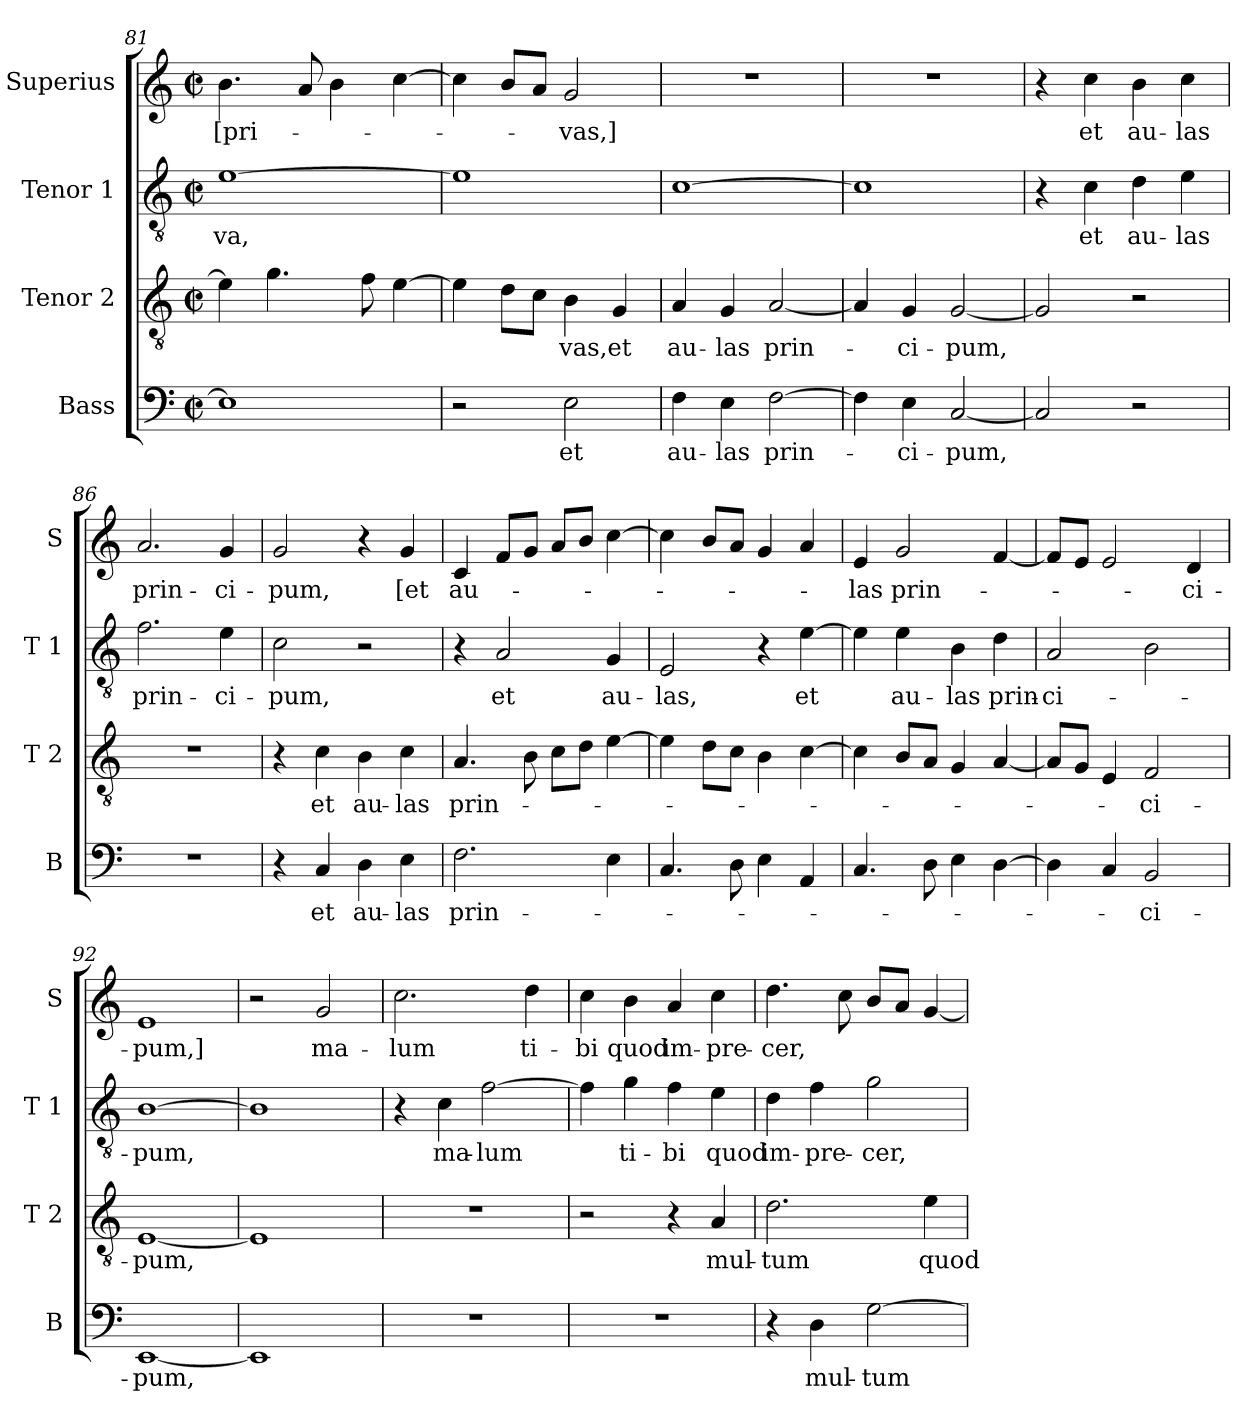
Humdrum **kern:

**kern	**text	**kern	**text	**kern	**text	**kern	**text
*part4	*part4	*part3	*part3	*part2	*part2	*part1	*part1
*staff4	*staff4	*staff3	*staff3	*staff2	*staff2	*staff1	*staff1
*I"Bass	*	*I"Tenor 2	*	*I"Tenor 1	*	*I"Superius	*
*I'B	*	*I'T 2	*	*I'T 1	*	*I'S	*
*clefF4	*	*clefGv2	*	*clefGv2	*	*clefG2	*
*k[]	*	*k[]	*	*k[]	*	*k[]	*
*C:	*	*C:	*	*C:	*	*C:	*
*M2/2	*	*M2/2	*	*M2/2	*	*M2/2	*
*met(c|)	*	*met(c|)	*	*met(c|)	*	*met(c|)	*
=81	=81	=81	=81	=81	=81	=81	=81
1E]	.	4e\]	.	[1e	-va,	4.b\	[pri-
.	.	4.g\	.	.	.	.	.
.	.	.	.	.	.	8a/	.
.	.	.	.	.	.	4b\	.
.	.	8f\	.	.	.	.	.
.	.	[4e\	.	.	.	[4cc\	.
!!LO:LB:g=z
=82	=82	=82	=82	=82	=82	=82	=82
2r	.	4e\]	.	1e]	.	4cc\]	.
.	.	8d\L	.	.	.	8b/L	.
.	.	8c\J	.	.	.	8a/J	.
2E\	et	4B\	-vas,	.	.	2g/	-vas,]
.	.	4G/	et	.	.	.	.
=83	=83	=83	=83	=83	=83	=83	=83
4F\	au-	4A/	au-	[1c	.	1r	.
4E\	-las	4G/	-las	.	.	.	.
[2F\	prin-	[2A/	prin-	.	.	.	.
=84	=84	=84	=84	=84	=84	=84	=84
4F\]	.	4A/]	.	1c]	.	1r	.
4E\	-ci-	4G/	-ci-	.	.	.	.
[2C/	-pum,	[2G/	-pum,	.	.	.	.
=85	=85	=85	=85	=85	=85	=85	=85
2C/]	.	2G/]	.	4r	.	4r	.
.	.	.	.	4c\	et	4cc\	et
2r	.	2r	.	4d\	au-	4b\	au-
.	.	.	.	4e\	-las	4cc\	-las
=86	=86	=86	=86	=86	=86	=86	=86
1r	.	1r	.	2.f\	prin-	2.a/	prin-
.	.	.	.	4e\	-ci-	4g/	-ci-
=87	=87	=87	=87	=87	=87	=87	=87
4r	.	4r	.	2c\	-pum,	2g/	-pum,
4C/	et	4c\	et	.	.	.	.
4D\	au-	4B\	au-	2r	.	4r	.
4E\	-las	4c\	-las	.	.	4g/	[et
!!LO:PB:g=z
=88	=88	=88	=88	=88	=88	=88	=88
2.F\	prin-	4.A/	prin-	4r	.	4c/	au-
.	.	.	.	2A/	et	8f/L	.
.	.	8B\	.	.	.	8g/J	.
.	.	8c\L	.	.	.	8a/L	.
.	.	8d\J	.	.	.	8b/J	.
4E\	.	[4e\	.	4G/	au-	[4cc\	.
=89	=89	=89	=89	=89	=89	=89	=89
4.C/	.	4e\]	.	2E/	-las,	4cc\]	.
.	.	8d\L	.	.	.	8b/L	.
8D\	.	8c\J	.	.	.	8a/J	.
4E\	.	4B\	.	4r	.	4g/	.
4AA/	.	[4c\	.	[4e\	et	4a/	.
=90	=90	=90	=90	=90	=90	=90	=90
4.C/	.	4c\]	.	4e\]	.	4e/	-las
.	.	8B/L	.	4e\	au-	2g/	prin-
8D\	.	8A/J	.	.	.	.	.
4E\	.	4G/	.	4B\	-las	.	.
[4D\	.	[4A/	.	4d\	prin-	[4f/	.
=91	=91	=91	=91	=91	=91	=91	=91
4D\]	.	8A/L]	.	2A/	-ci-	8f/L]	.
.	.	8G/J	.	.	.	8e/J	.
4C/	.	4E/	.	.	.	2e/	.
2BB/	-ci-	2F/	-ci-	2B\	.	.	.
.	.	.	.	.	.	4d/	-ci-
=92	=92	=92	=92	=92	=92	=92	=92
[1EE	-pum,	[1E	-pum,	[1B	-pum,	1e	-pum,]
=93	=93	=93	=93	=93	=93	=93	=93
1EE]	.	1E]	.	1B]	.	2r	.
.	.	.	.	.	.	2g/	ma-
!!LO:LB:g=z
=94	=94	=94	=94	=94	=94	=94	=94
1r	.	1r	.	4r	.	2.cc\	-lum
.	.	.	.	4c\	ma-	.	.
.	.	.	.	[2f\	-lum	.	.
.	.	.	.	.	.	4dd\	ti-
=95	=95	=95	=95	=95	=95	=95	=95
1r	.	2r	.	4f\]	.	4cc\	-bi
.	.	.	.	4g\	ti-	4b\	quod
.	.	4r	.	4f\	-bi	4a/	im-
.	.	4A/	mul-	4e\	quod	4cc\	-pre-
=96	=96	=96	=96	=96	=96	=96	=96
4r	.	2.d\	-tum	4d\	im-	4.dd\	-cer,
4D\	mul-	.	.	4f\	-pre-	.	.
.	.	.	.	.	.	8cc\	.
[2G\	-tum	.	.	2g\	-cer,	8b/L	.
.	.	.	.	.	.	8a/J	.
.	.	4e\	quod	.	.	[4g/	.
=	=	=	=	=	=	=	=
*-	*-	*-	*-	*-	*-	*-	*-
